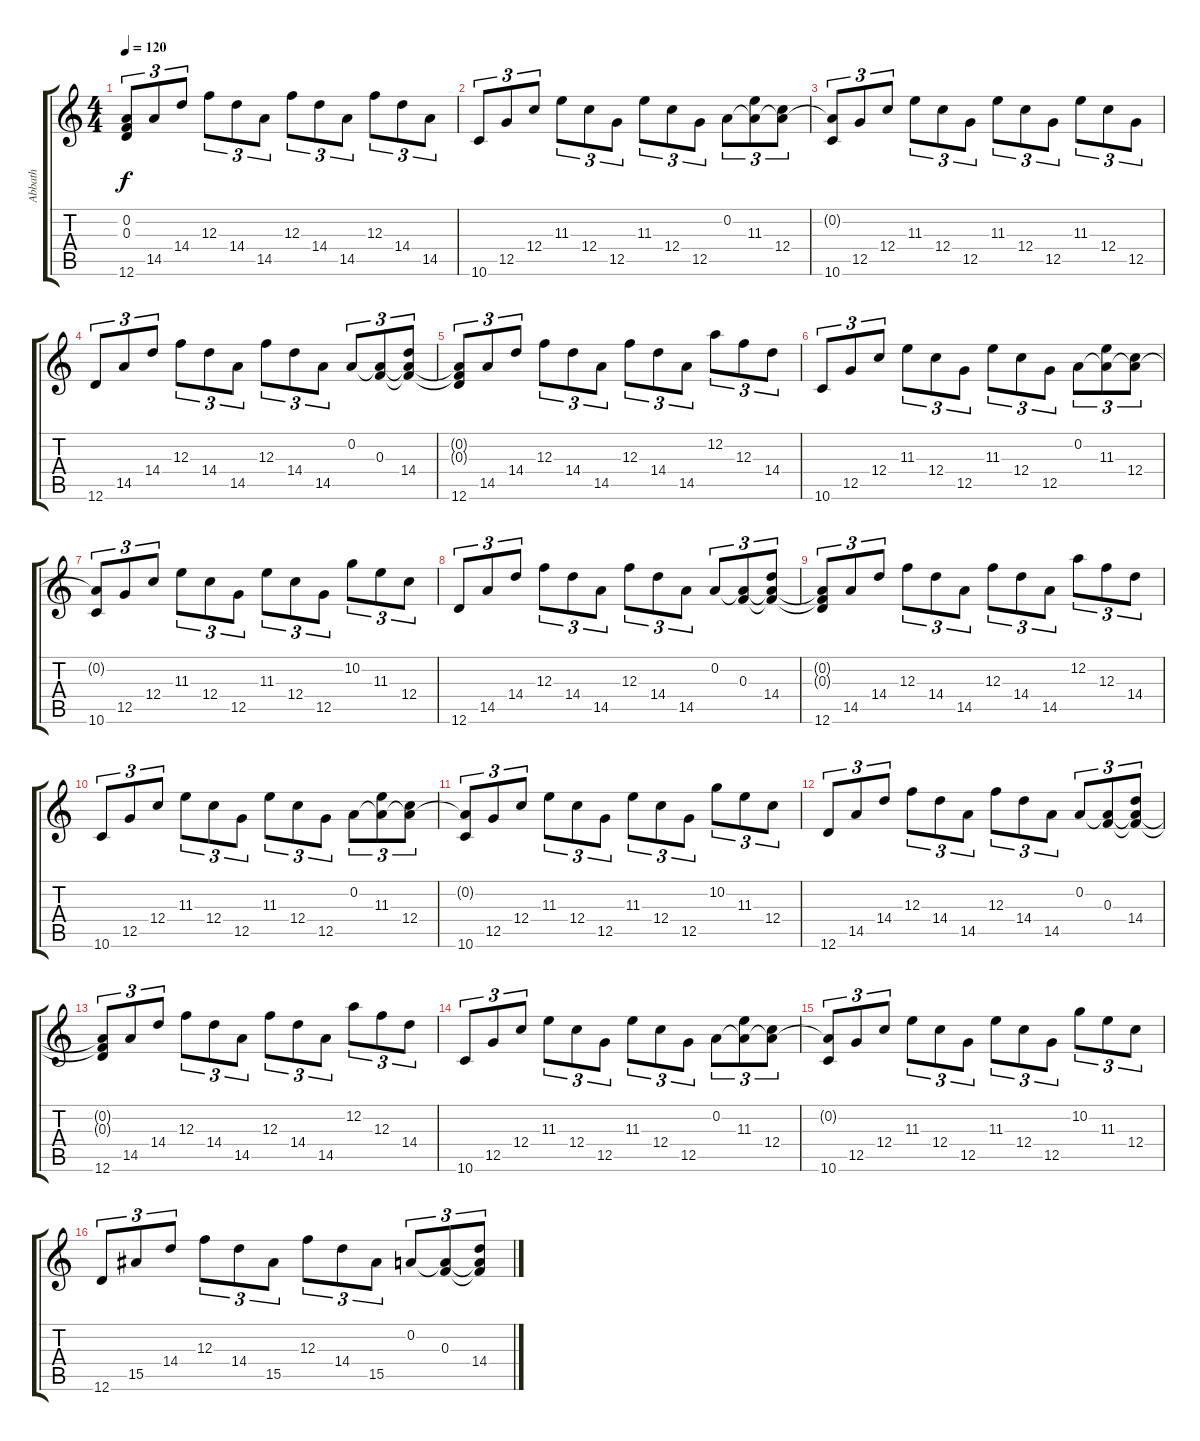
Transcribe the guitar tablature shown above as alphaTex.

\track ("Abbath" "Abbath") {instrument overdrivenguitar}
\staff {score tabs}
\tuning (D4 A3 F3 C3 G2 D2) {hide}
\ts (4 4)
\tempo 120
\clef g2
\ks c
(0.2{t} 0.3{t} 12.6).8{tu (3 2) dy f} 14.5.8{tu (3 2)} 14.4.8{tu (3 2)} 12.3.8{tu (3 2)} 14.4.8{tu (3 2)} 14.5.8{tu (3 2)} 12.3.8{tu (3 2)} 14.4.8{tu (3 2)} 14.5.8{tu (3 2)} 12.3.8{tu (3 2)} 14.4.8{tu (3 2)} 14.5.8{tu (3 2)} |
10.6.8{tu (3 2)} 12.5.8{tu (3 2)} 12.4.8{tu (3 2)} 11.3.8{tu (3 2)} 12.4.8{tu (3 2)} 12.5.8{tu (3 2)} 11.3.8{tu (3 2)} 12.4.8{tu (3 2)} 12.5.8{tu (3 2)} 0.2.8{tu (3 2)} (0.2{t} 11.3).8{tu (3 2)} (0.2{t} 12.4).8{tu (3 2)} |
(0.2{t} 10.6).8{tu (3 2)} 12.5.8{tu (3 2)} 12.4.8{tu (3 2)} 11.3.8{tu (3 2)} 12.4.8{tu (3 2)} 12.5.8{tu (3 2)} 11.3.8{tu (3 2)} 12.4.8{tu (3 2)} 12.5.8{tu (3 2)} 11.3.8{tu (3 2)} 12.4.8{tu (3 2)} 12.5.8{tu (3 2)} |
12.6.8{tu (3 2)} 14.5.8{tu (3 2)} 14.4.8{tu (3 2)} 12.3.8{tu (3 2)} 14.4.8{tu (3 2)} 14.5.8{tu (3 2)} 12.3.8{tu (3 2)} 14.4.8{tu (3 2)} 14.5.8{tu (3 2)} 0.2.8{tu (3 2)} (0.2{t} 0.3).8{tu (3 2)} (0.2{t} 0.3{t} 14.4).8{tu (3 2)} |
(0.2{t} 0.3{t} 12.6).8{tu (3 2)} 14.5.8{tu (3 2)} 14.4.8{tu (3 2)} 12.3.8{tu (3 2)} 14.4.8{tu (3 2)} 14.5.8{tu (3 2)} 12.3.8{tu (3 2)} 14.4.8{tu (3 2)} 14.5.8{tu (3 2)} 12.2.8{tu (3 2)} 12.3.8{tu (3 2)} 14.4.8{tu (3 2)} |
10.6.8{tu (3 2)} 12.5.8{tu (3 2)} 12.4.8{tu (3 2)} 11.3.8{tu (3 2)} 12.4.8{tu (3 2)} 12.5.8{tu (3 2)} 11.3.8{tu (3 2)} 12.4.8{tu (3 2)} 12.5.8{tu (3 2)} 0.2.8{tu (3 2)} (0.2{t} 11.3).8{tu (3 2)} (0.2{t} 12.4).8{tu (3 2)} |
(0.2{t} 10.6).8{tu (3 2)} 12.5.8{tu (3 2)} 12.4.8{tu (3 2)} 11.3.8{tu (3 2)} 12.4.8{tu (3 2)} 12.5.8{tu (3 2)} 11.3.8{tu (3 2)} 12.4.8{tu (3 2)} 12.5.8{tu (3 2)} 10.2.8{tu (3 2)} 11.3.8{tu (3 2)} 12.4.8{tu (3 2)} |
12.6.8{tu (3 2)} 14.5.8{tu (3 2)} 14.4.8{tu (3 2)} 12.3.8{tu (3 2)} 14.4.8{tu (3 2)} 14.5.8{tu (3 2)} 12.3.8{tu (3 2)} 14.4.8{tu (3 2)} 14.5.8{tu (3 2)} 0.2.8{tu (3 2)} (0.2{t} 0.3).8{tu (3 2)} (0.2{t} 0.3{t} 14.4).8{tu (3 2)} |
(0.2{t} 0.3{t} 12.6).8{tu (3 2)} 14.5.8{tu (3 2)} 14.4.8{tu (3 2)} 12.3.8{tu (3 2)} 14.4.8{tu (3 2)} 14.5.8{tu (3 2)} 12.3.8{tu (3 2)} 14.4.8{tu (3 2)} 14.5.8{tu (3 2)} 12.2.8{tu (3 2)} 12.3.8{tu (3 2)} 14.4.8{tu (3 2)} |
10.6.8{tu (3 2)} 12.5.8{tu (3 2)} 12.4.8{tu (3 2)} 11.3.8{tu (3 2)} 12.4.8{tu (3 2)} 12.5.8{tu (3 2)} 11.3.8{tu (3 2)} 12.4.8{tu (3 2)} 12.5.8{tu (3 2)} 0.2.8{tu (3 2)} (0.2{t} 11.3).8{tu (3 2)} (0.2{t} 12.4).8{tu (3 2)} |
(0.2{t} 10.6).8{tu (3 2)} 12.5.8{tu (3 2)} 12.4.8{tu (3 2)} 11.3.8{tu (3 2)} 12.4.8{tu (3 2)} 12.5.8{tu (3 2)} 11.3.8{tu (3 2)} 12.4.8{tu (3 2)} 12.5.8{tu (3 2)} 10.2.8{tu (3 2)} 11.3.8{tu (3 2)} 12.4.8{tu (3 2)} |
12.6.8{tu (3 2)} 14.5.8{tu (3 2)} 14.4.8{tu (3 2)} 12.3.8{tu (3 2)} 14.4.8{tu (3 2)} 14.5.8{tu (3 2)} 12.3.8{tu (3 2)} 14.4.8{tu (3 2)} 14.5.8{tu (3 2)} 0.2.8{tu (3 2)} (0.2{t} 0.3).8{tu (3 2)} (0.2{t} 0.3{t} 14.4).8{tu (3 2)} |
(0.2{t} 0.3{t} 12.6).8{tu (3 2)} 14.5.8{tu (3 2)} 14.4.8{tu (3 2)} 12.3.8{tu (3 2)} 14.4.8{tu (3 2)} 14.5.8{tu (3 2)} 12.3.8{tu (3 2)} 14.4.8{tu (3 2)} 14.5.8{tu (3 2)} 12.2.8{tu (3 2)} 12.3.8{tu (3 2)} 14.4.8{tu (3 2)} |
10.6.8{tu (3 2)} 12.5.8{tu (3 2)} 12.4.8{tu (3 2)} 11.3.8{tu (3 2)} 12.4.8{tu (3 2)} 12.5.8{tu (3 2)} 11.3.8{tu (3 2)} 12.4.8{tu (3 2)} 12.5.8{tu (3 2)} 0.2.8{tu (3 2)} (0.2{t} 11.3).8{tu (3 2)} (0.2{t} 12.4).8{tu (3 2)} |
(0.2{t} 10.6).8{tu (3 2)} 12.5.8{tu (3 2)} 12.4.8{tu (3 2)} 11.3.8{tu (3 2)} 12.4.8{tu (3 2)} 12.5.8{tu (3 2)} 11.3.8{tu (3 2)} 12.4.8{tu (3 2)} 12.5.8{tu (3 2)} 10.2.8{tu (3 2)} 11.3.8{tu (3 2)} 12.4.8{tu (3 2)} |
12.6.8{tu (3 2)} 15.5.8{tu (3 2)} 14.4.8{tu (3 2)} 12.3.8{tu (3 2)} 14.4.8{tu (3 2)} 15.5.8{tu (3 2)} 12.3.8{tu (3 2)} 14.4.8{tu (3 2)} 15.5.8{tu (3 2)} 0.2.8{tu (3 2)} (0.2{t} 0.3).8{tu (3 2)} (0.2{t} 0.3{t} 14.4).8{tu (3 2)}
